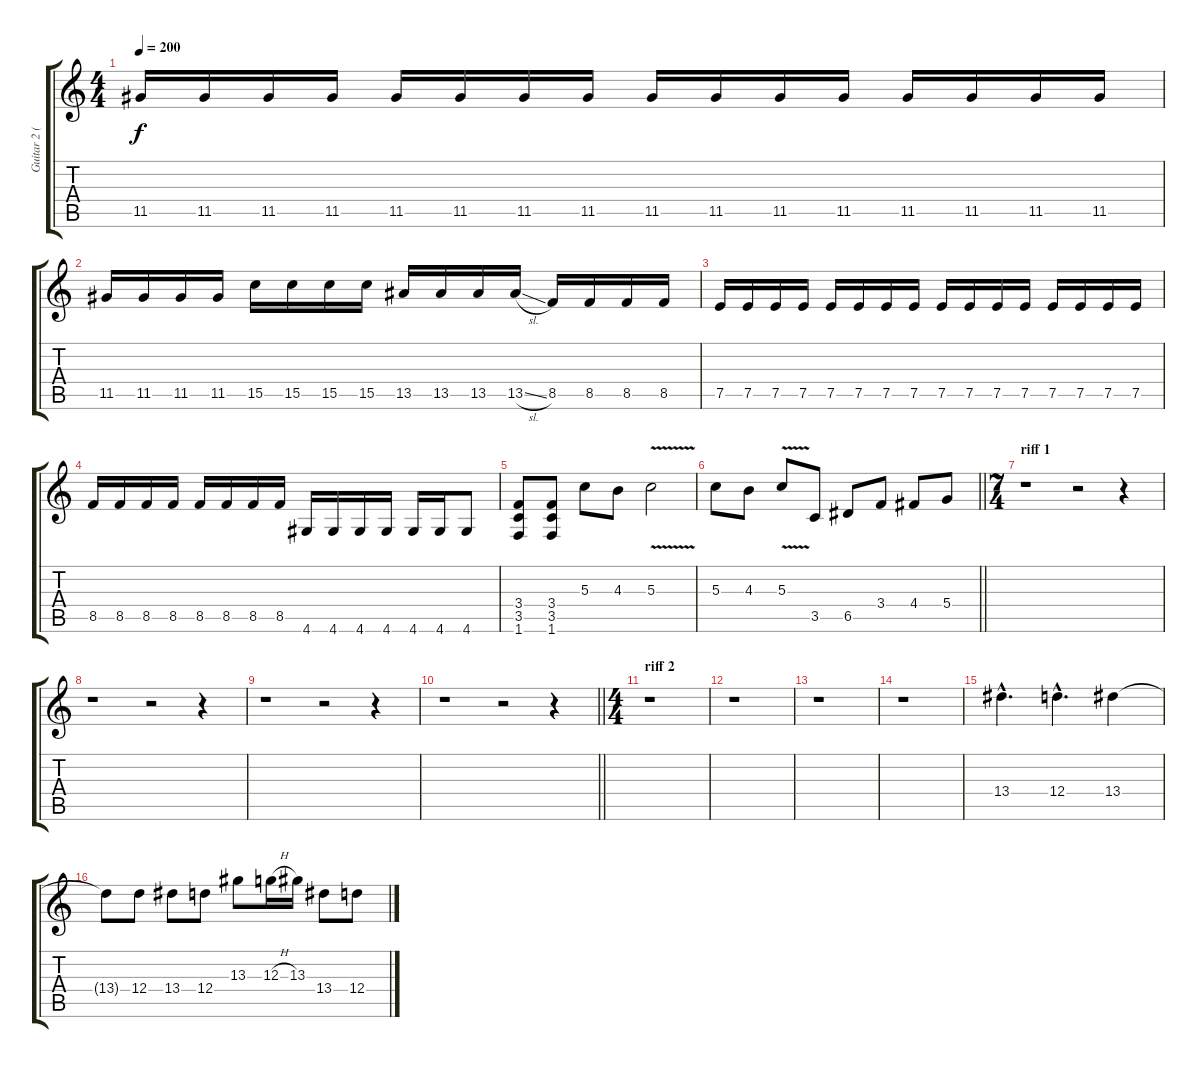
\track ("Guitar 2 (Lead)" "Guitar 2 (") {instrument overdrivenguitar}
\staff {score tabs}
\tuning (E4 B3 G3 D3 A2 E2) {hide}
\ts (4 4)
\tempo 200
\clef g2
\ks c
11.5.16{dy f} 11.5.16 11.5.16 11.5.16 11.5.16 11.5.16 11.5.16 11.5.16 11.5.16 11.5.16 11.5.16 11.5.16 11.5.16 11.5.16 11.5.16 11.5.16 |
11.5.16 11.5.16 11.5.16 11.5.16 15.5.16 15.5.16 15.5.16 15.5.16 13.5.16 13.5.16 13.5.16 13.5{sl}.16 8.5.16 8.5.16 8.5.16 8.5.16 |
7.5.16 7.5.16 7.5.16 7.5.16 7.5.16 7.5.16 7.5.16 7.5.16 7.5.16 7.5.16 7.5.16 7.5.16 7.5.16 7.5.16 7.5.16 7.5.16 |
8.5.16 8.5.16 8.5.16 8.5.16 8.5.16 8.5.16 8.5.16 8.5.16 4.6.16 4.6.16 4.6.16 4.6.16 4.6.16 4.6.16 4.6.8 |
(3.4 3.5 1.6).8 (3.4 3.5 1.6).8 5.3.8 4.3.8 5.3{v}.2 |
\barLineRight lightlight
5.3.8 4.3.8 5.3{v}.8 3.5.8 6.5.8 3.4.8 4.4.8 5.4.8 |
\ts (7 4)
\section ("" "riff 1")
r.1 r.2 r.4 |
r.1 r.2 r.4 |
r.1 r.2 r.4 |
\barLineRight lightlight
r.1 r.2 r.4 |
\ts (4 4)
\section ("" "riff 2")
r.1 |
r.1 |
r.1 |
r.1 |
13.4{hac}.4{d} 12.4{hac}.4{d} 13.4.4 |
13.4{t}.8 12.4.8 13.4.8 12.4.8 13.3.8 12.3{h}.16 13.3.16 13.4.8 12.4.8
